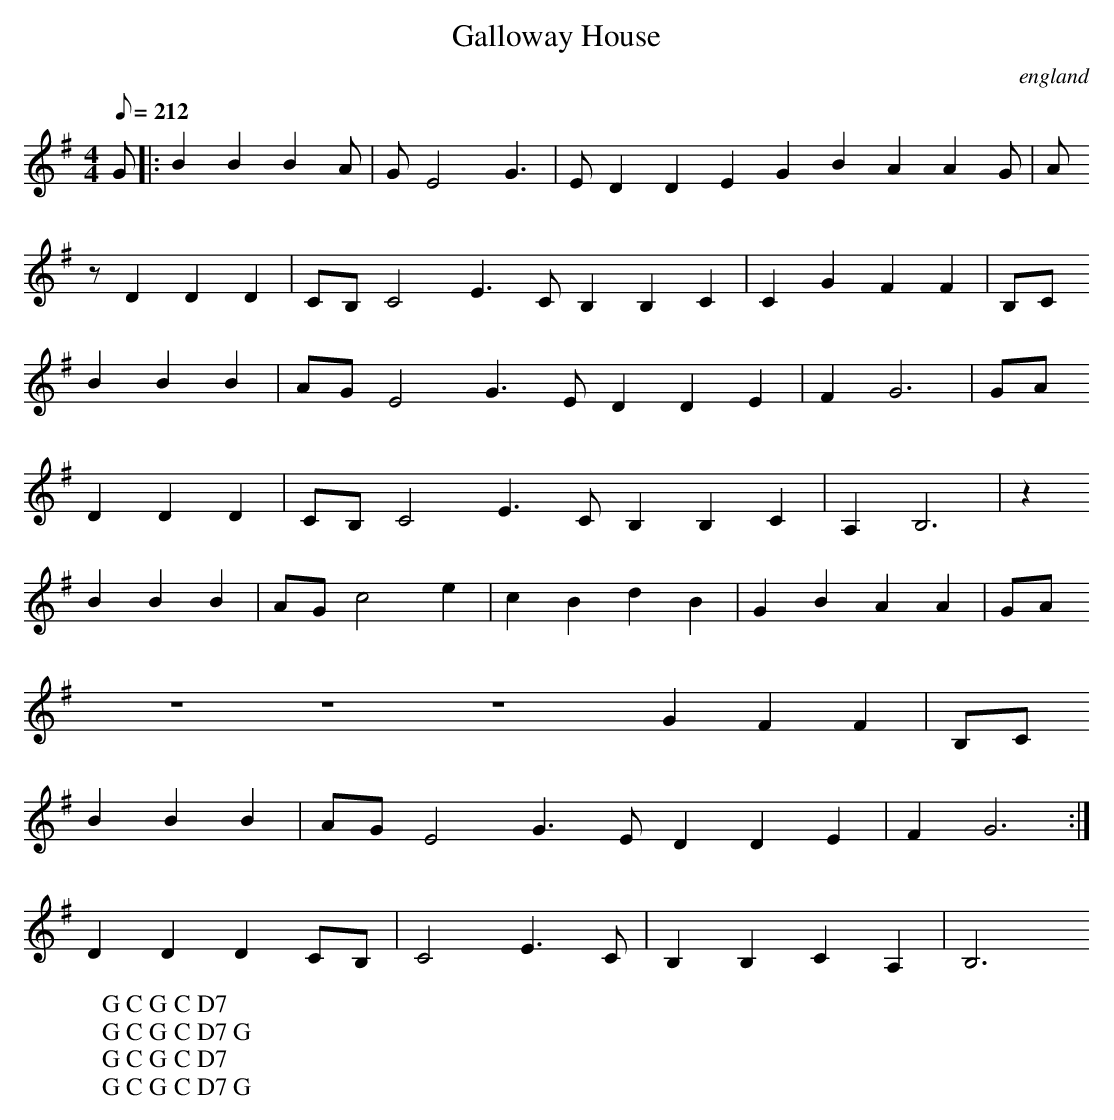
X:1
T:Galloway House
O:england
M:4/4
L:1/8
Q:212
K:G
G|:B2B2B2A|GE4G3|ED2D2E2G2B2A2A2G|A
zD2 D2D2|CB,C4E3CB,2 B,2C2|C2G2 F2F2|B,C
W: G C G C D7
B2 B2B2|AGE4G3ED2 D2E2|F2G6|GA
D2 D2D2|CB,C4E3CB,2 B,2C2|A,2B,6|z2
W: G C G C D7 G
B2 B2B2|AGc4e2|c2B2 d2B2|G2B2 A2A2|GA
z8z8z8G2 F2F2|B,C
W: G C G C D7
B2 B2B2|AGE4G3ED2 D2E2|F2G6:|
D2D2 D2CB,|C4 E3C|B,2B,2 C2A,2|B,6
W: G C G C D7 G
